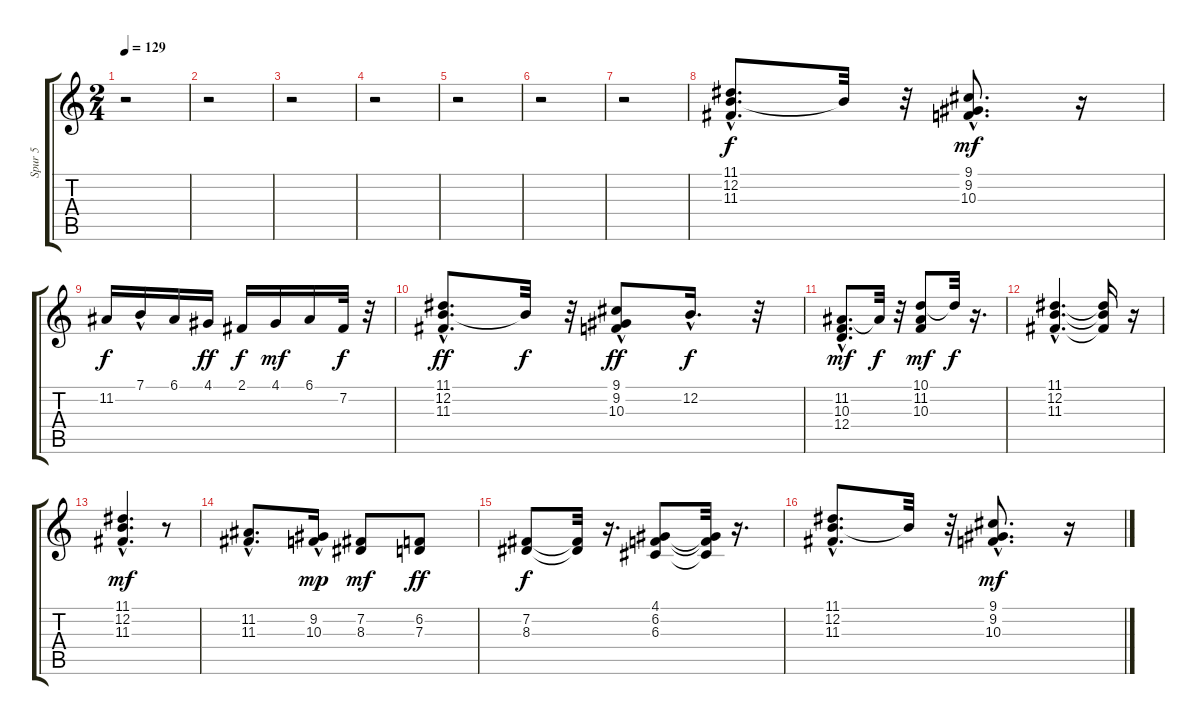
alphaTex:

\track ("Spur 5" "Spur 5") {instrument accordion}
\staff {score tabs}
\tuning (E4 B3 G3 D3 A2 E2) {hide}
\ts (2 4)
\tempo 129
\clef g2
\ks c
r.2{dy mp} |
r.2 |
r.2 |
r.2 |
r.2 |
r.2 |
r.2 |
(11.1{hac} 12.2{hac} 11.3{hac}).8{d dy f} 12.2{t}.32 r.32 (9.1{hac} 9.2{hac} 10.3).8{d dy mf} r.16 |
11.2.16{dy f} 7.1{hac}.16 6.1.16 4.1.16{dy ff} 2.1.16{dy f} 4.1.16{dy mf} 6.1.16 7.2.32{dy f} r.32 |
(11.1{hac} 12.2{hac} 11.3{hac}).8{d dy ff} 12.2{t}.32{dy f} r.32 (9.1{hac} 9.2 10.3).8{dy ff} 12.2{hac}.16{d dy f} r.32 |
(11.2{hac} 10.3 12.4{hac}).8{d dy mf} 11.2{t}.32{dy f} r.32 (10.1 11.2 10.3).8{dy mf} 10.1{t}.32{dy f} r.16{d} |
(11.1{hac} 12.2{hac} 11.3{hac}).4{d} (11.1{t} 12.2{t} 11.3{t}).16 r.16 |
(11.1 12.2{hac} 11.3{hac}).4{d dy mf} r.8 |
(11.2 11.3{hac}).8{d} (9.2{hac} 10.3{hac}).16{dy mp} (7.2 8.3).8{dy mf} (6.2 7.3).8{dy ff} |
(7.2 8.3).8{dy f} (7.2{t} 8.3{t}).32 r.16{d} (4.1 6.2 6.3).8 (4.1{t} 6.2{t} 6.3{t}).32 r.16{d} |
(11.1{hac} 12.2{hac} 11.3{hac}).8{d} 12.2{t}.32 r.32 (9.1{hac} 9.2{hac} 10.3).8{d dy mf} r.16
